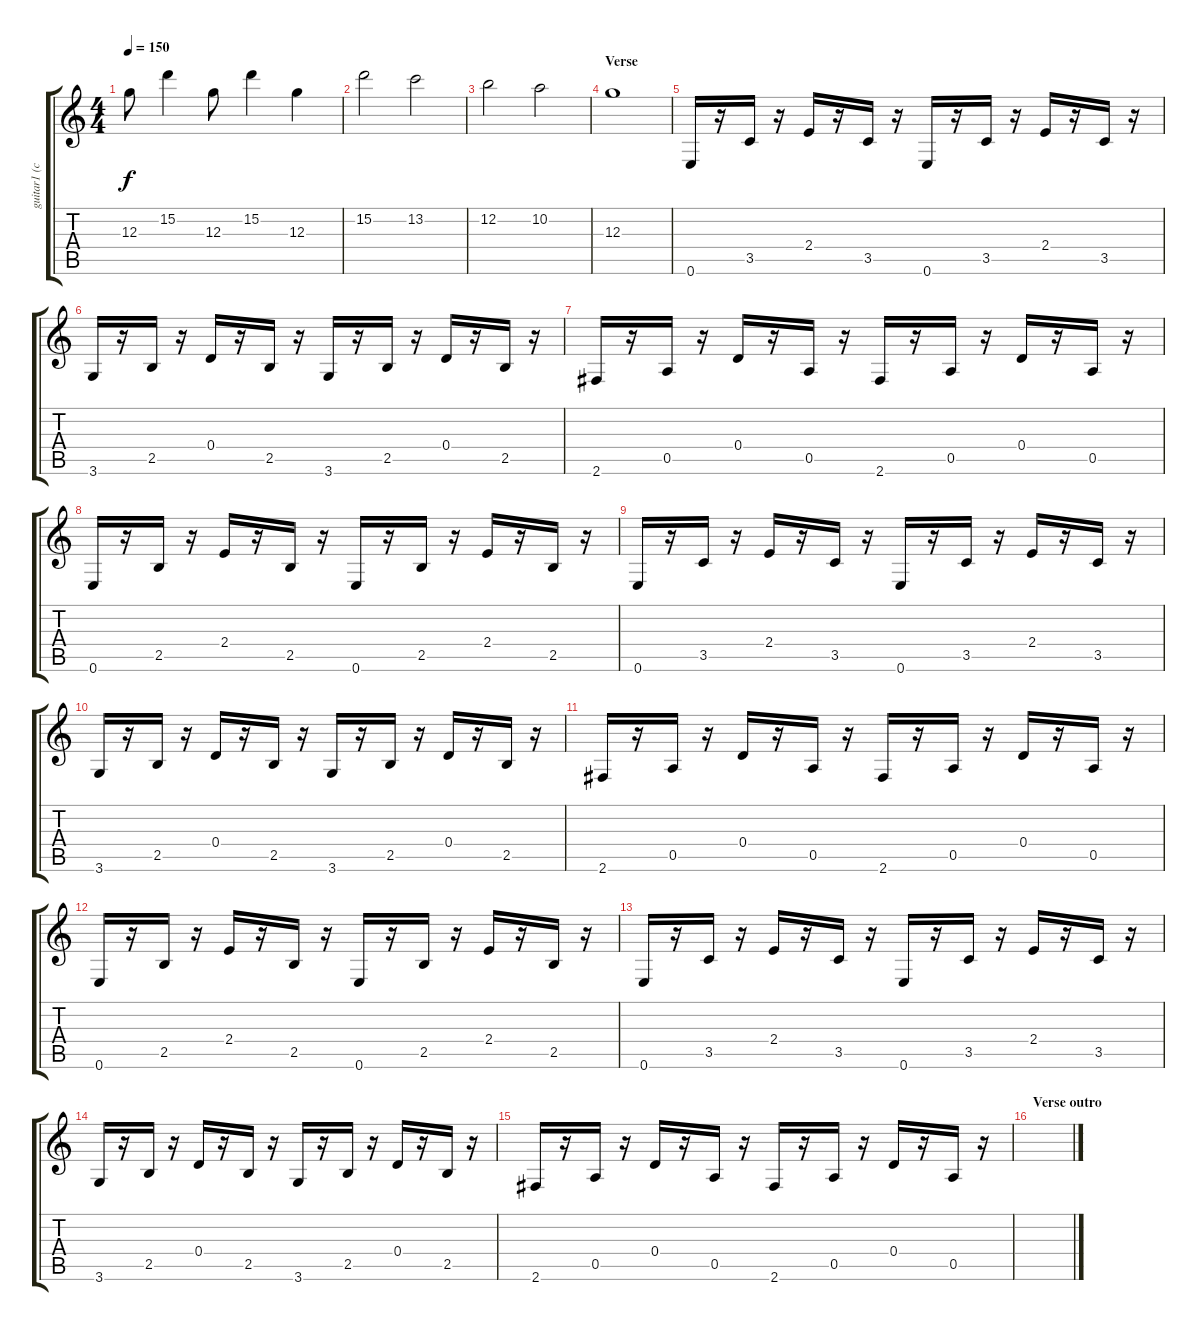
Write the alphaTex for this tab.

\track ("guitar1 (clean)" "guitar1 (c") {instrument acousticguitarsteel}
\staff {score tabs}
\tuning (E4 B3 G3 D3 A2 E2) {hide}
\ts (4 4)
\tempo 150
\clef g2
\ks c
12.3.8{dy f volume 16 instrument distortionguitar} 15.2.4 12.3.8 15.2.4 12.3.4 |
15.2.2 13.2.2 |
12.2.2 10.2.2 |
\section ("" "Verse")
12.3.1 |
0.6.16 r.16 3.5.16 r.16 2.4.16 r.16 3.5.16 r.16 0.6.16 r.16 3.5.16 r.16 2.4.16 r.16 3.5.16 r.16 |
3.6.16 r.16 2.5.16 r.16 0.4.16 r.16 2.5.16 r.16 3.6.16 r.16 2.5.16 r.16 0.4.16 r.16 2.5.16 r.16 |
2.6.16 r.16 0.5.16 r.16 0.4.16 r.16 0.5.16 r.16 2.6.16 r.16 0.5.16 r.16 0.4.16 r.16 0.5.16 r.16 |
0.6.16{volume 9 instrument electricguitarclean} r.16 2.5.16 r.16 2.4.16 r.16 2.5.16 r.16 0.6.16 r.16 2.5.16 r.16 2.4.16 r.16 2.5.16 r.16 |
0.6.16 r.16 3.5.16 r.16 2.4.16 r.16 3.5.16 r.16 0.6.16 r.16 3.5.16 r.16 2.4.16 r.16 3.5.16 r.16 |
3.6.16 r.16 2.5.16 r.16 0.4.16 r.16 2.5.16 r.16 3.6.16 r.16 2.5.16 r.16 0.4.16 r.16 2.5.16 r.16 |
2.6.16 r.16 0.5.16 r.16 0.4.16 r.16 0.5.16 r.16 2.6.16 r.16 0.5.16 r.16 0.4.16 r.16 0.5.16 r.16 |
0.6.16{volume 9 instrument electricguitarclean} r.16 2.5.16 r.16 2.4.16 r.16 2.5.16 r.16 0.6.16 r.16 2.5.16 r.16 2.4.16 r.16 2.5.16 r.16 |
0.6.16 r.16 3.5.16 r.16 2.4.16 r.16 3.5.16 r.16 0.6.16 r.16 3.5.16 r.16 2.4.16 r.16 3.5.16 r.16 |
3.6.16 r.16 2.5.16 r.16 0.4.16 r.16 2.5.16 r.16 3.6.16 r.16 2.5.16 r.16 0.4.16 r.16 2.5.16 r.16 |
2.6.16 r.16 0.5.16 r.16 0.4.16 r.16 0.5.16 r.16 2.6.16 r.16 0.5.16 r.16 0.4.16 r.16 0.5.16 r.16 |
\section ("" "Verse outro")
